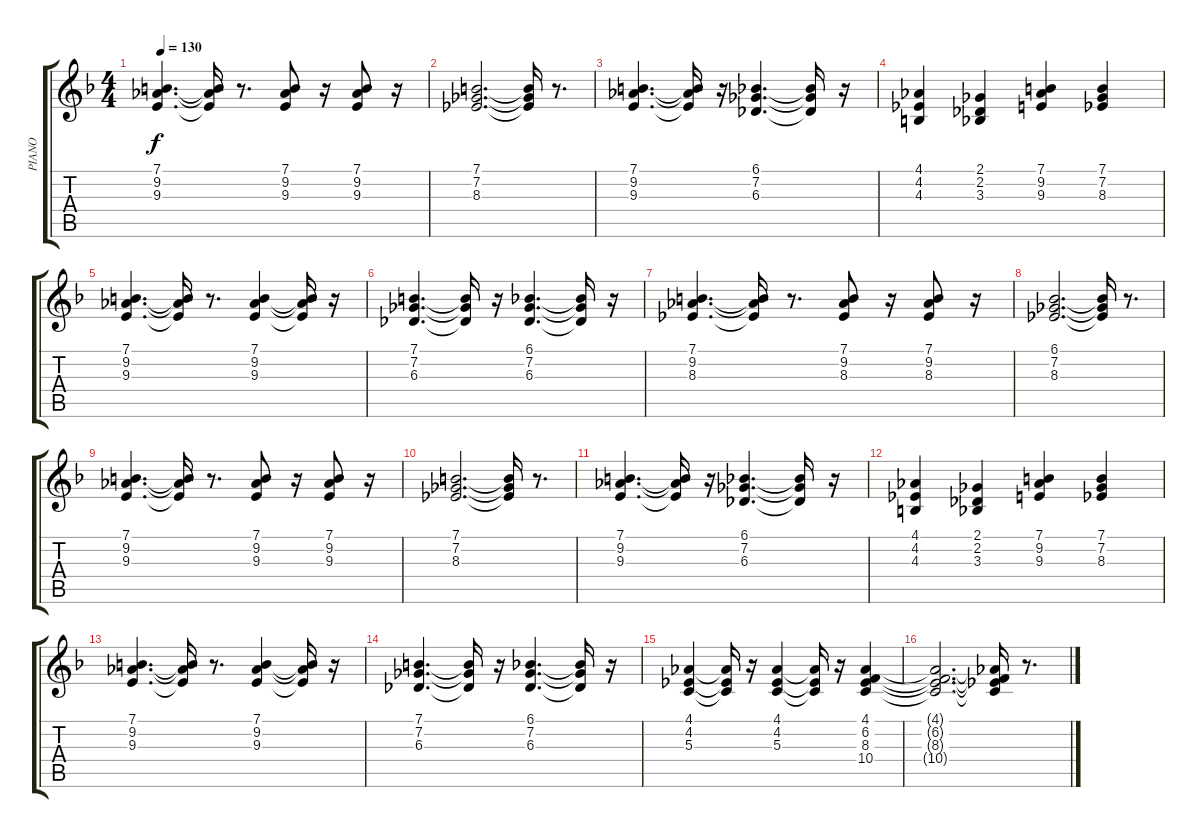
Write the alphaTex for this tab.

\track ("PIANO" "PIANO") {instrument electricgrandpiano}
\staff {score tabs}
\tuning (E4 B3 G3 D3 A2 E2) {hide}
\ts (4 4)
\tempo 130
\clef g2
\ks dminor
(7.1 9.2 9.3).4{d dy f} (7.1{t} 9.2{t} 9.3{t}).16 r.8{d} (7.1 9.2 9.3).8 r.16 (7.1 9.2 9.3).8 r.16 |
(7.1 7.2 8.3).2{d} (7.1{t} 7.2{t} 8.3{t}).16 r.8{d} |
(7.1 9.2 9.3).4{d} (7.1{t} 9.2{t} 9.3{t}).16 r.16 (6.1 7.2 6.3).4{d} (6.1{t} 7.2{t} 6.3{t}).16 r.16 |
(4.1 4.2 4.3).4 (2.1 2.2 3.3).4 (7.1 9.2 9.3).4 (7.1 7.2 8.3).4 |
(7.1 9.2 9.3).4{d} (7.1{t} 9.2{t} 9.3{t}).16 r.8{d} (7.1 9.2 9.3).4 (7.1{t} 9.2{t} 9.3{t}).16 r.16 |
(7.1 7.2 6.3).4{d} (7.1{t} 7.2{t} 6.3{t}).16 r.16 (6.1 7.2 6.3).4{d} (6.1{t} 7.2{t} 6.3{t}).16 r.16 |
(7.1 9.2 8.3).4{d} (7.1{t} 9.2{t} 8.3{t}).16 r.8{d} (7.1 9.2 8.3).8 r.16 (7.1 9.2 8.3).8 r.16 |
(6.1 7.2 8.3).2{d} (6.1{t} 7.2{t} 8.3{t}).16 r.8{d} |
(7.1 9.2 9.3).4{d} (7.1{t} 9.2{t} 9.3{t}).16 r.8{d} (7.1 9.2 9.3).8 r.16 (7.1 9.2 9.3).8 r.16 |
(7.1 7.2 8.3).2{d} (7.1{t} 7.2{t} 8.3{t}).16 r.8{d} |
(7.1 9.2 9.3).4{d} (7.1{t} 9.2{t} 9.3{t}).16 r.16 (6.1 7.2 6.3).4{d} (6.1{t} 7.2{t} 6.3{t}).16 r.16 |
(4.1 4.2 4.3).4 (2.1 2.2 3.3).4 (7.1 9.2 9.3).4 (7.1 7.2 8.3).4 |
(7.1 9.2 9.3).4{d} (7.1{t} 9.2{t} 9.3{t}).16 r.8{d} (7.1 9.2 9.3).4 (7.1{t} 9.2{t} 9.3{t}).16 r.16 |
(7.1 7.2 6.3).4{d} (7.1{t} 7.2{t} 6.3{t}).16 r.16 (6.1 7.2 6.3).4{d} (6.1{t} 7.2{t} 6.3{t}).16 r.16 |
(4.1 4.2 5.3).4 (4.1{t} 4.2{t} 5.3{t}).16 r.16 (4.1 4.2 5.3).4 (4.1{t} 4.2{t} 5.3{t}).16 r.16 (4.1 6.2 8.3 10.4).4 |
(4.1{t} 6.2{t} 8.3{t} 10.4{t}).2{d} (4.1{t} 6.2{t} 8.3{t} 10.4{t}).16 r.8{d}
